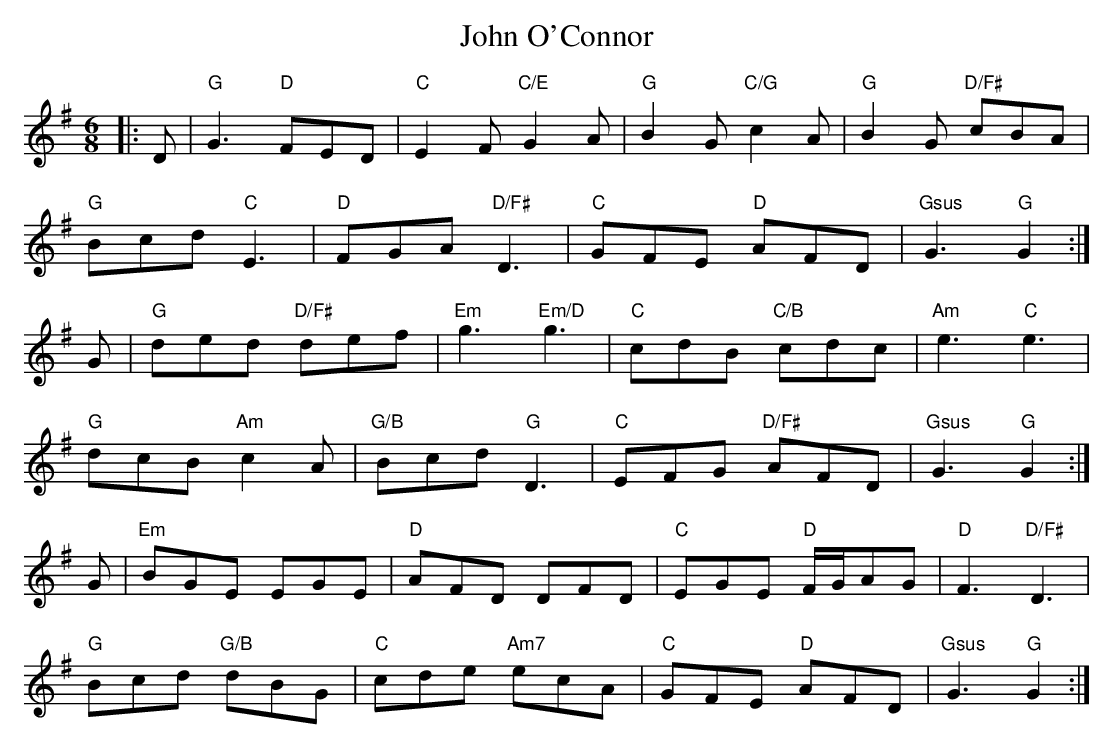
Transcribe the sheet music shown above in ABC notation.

X:1
T: John O'Connor
M: 6/8
L: 1/8
K: Gmaj
|:D|"G"G3 "D"FED|"C"E2F "C/E"G2A|"G"B2G "C/G"c2A|"G"B2G "D/F#"cBA|
"G"Bcd "C"E3|"D"FGA "D/F#"D3|"C"GFE "D"AFD|"Gsus"G3 "G"G2:|
G|"G"ded "D/F#"def|"Em"g3 "Em/D"g3|"C"cdB "C/B"cdc|"Am"e3 "C"e3|
"G"dcB "Am"c2A|"G/B"Bcd "G"D3|"C"EFG "D/F#"AFD|"Gsus"G3 "G"G2:|
G|"Em"BGE EGE|"D"AFD DFD|"C"EGE "D"F/G/AG|"D"F3 "D/F#"D3|
"G"Bcd "G/B"dBG|"C"cde "Am7"ecA|"C"GFE "D"AFD|"Gsus"G3 "G"G2:|
